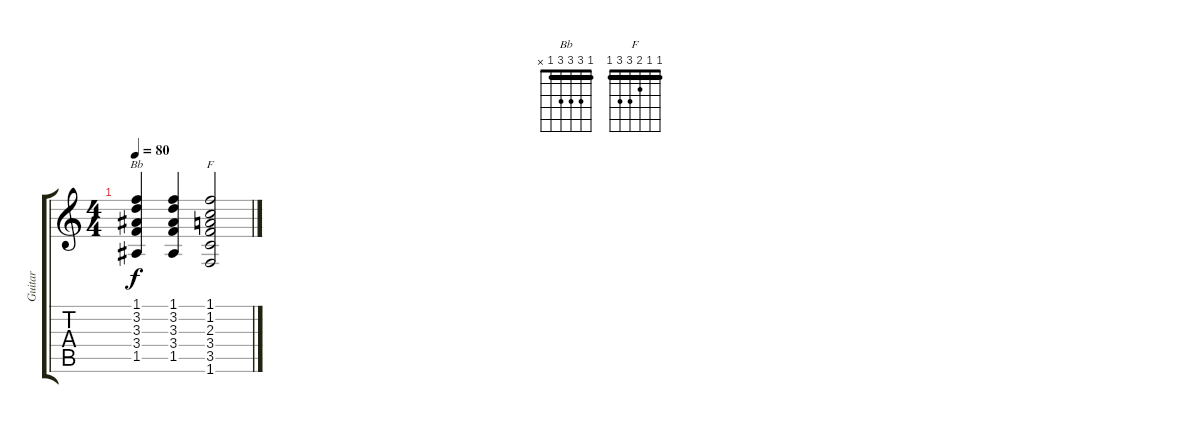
\track ("Guitar" "Guitar") {instrument acousticguitarnylon}
\staff {score tabs}
\tuning (E4 B3 G3 D3 A2 E2) {hide}
\chord ("Bb" 1 3 3 3 1 x) {barre 1}
\chord ("F" 1 1 2 3 3 1) {barre 1}
\ts (4 4)
\tempo 80
\clef g2
\ks c
(1.1 3.2 3.3 3.4 1.5).4{ch "Bb" dy f} (1.1 3.2 3.3 3.4 1.5).4 (1.1 1.2 2.3 3.4 3.5 1.6).2{ch "F"}
